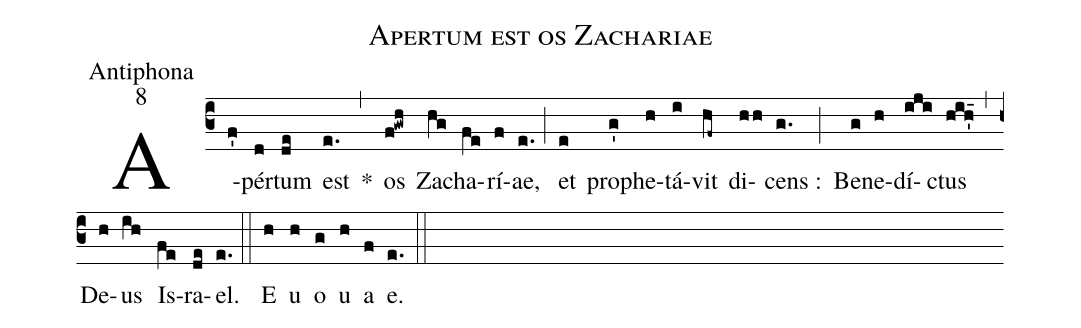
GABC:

name:Apertum est os Zachariae;
office-part:Antiphona;
mode:8;
%%
(c3) A(f')pér(d)tum(de) est(e.) *(,) os(f!gwh) Za(hg)cha(fe)rí(f)ae,(e.) (;) et(e) pro(g')phe(h)tá(i)vit(hf~) di(hh)cens :(g.) (;) Be(g)ne(h)dí(iji)ctus(hih'_15) (,) De(h)us(ih) Is(fe)ra(de)el.(e.) (::) <eu>E(h) u(h) o(g) u(h) a(f) e.</eu>(e.) (::)
